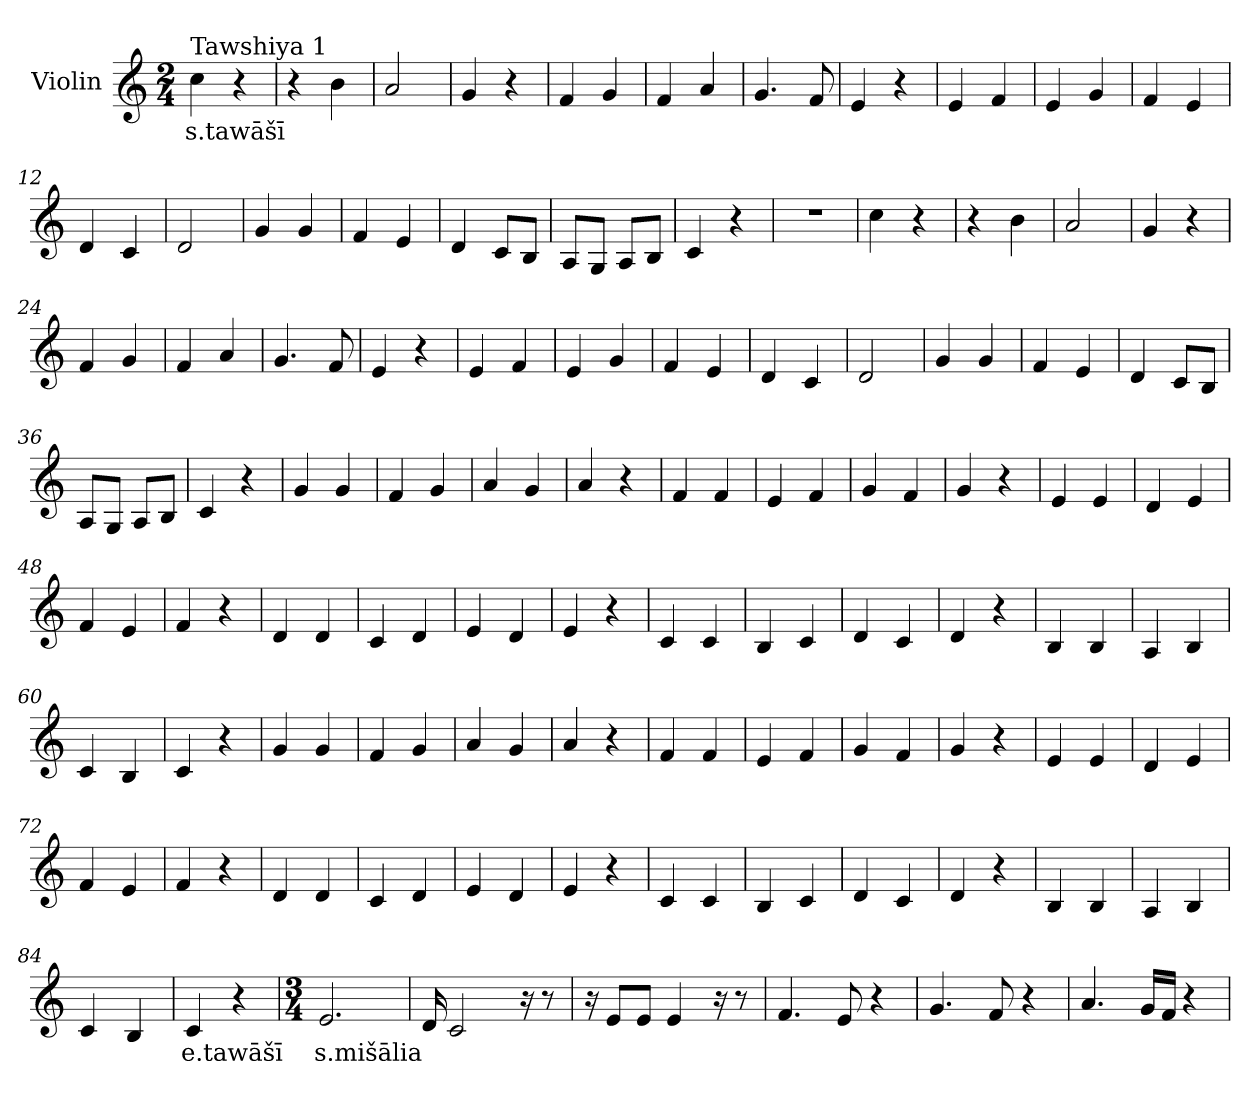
**kern	**text
*part1	*part1
*staff1	*staff1
*I"Violin	*
*clefG2	*
*k[]	*
*M2/4	*
*MM150	*
=1	=1
!LO:TX:a:t=Tawshiya 1	!
!	!LO:LY:b
4cc\	s.tawāšī
4r	.
=2	=2
4r	.
4b\	.
=3	=3
2a/	.
=4	=4
4g/	.
4r	.
=5	=5
4f/	.
4g/	.
=6	=6
4f/	.
4a/	.
=7	=7
4.g/	.
8f/	.
=8	=8
4e/	.
4r	.
=9	=9
4e/	.
4f/	.
=10	=10
4e/	.
4g/	.
!!LO:LB:g=z
=11	=11
4f/	.
4e/	.
=12	=12
4d/	.
4c/	.
=13	=13
2d/	.
=14	=14
4g/	.
4g/	.
=15	=15
4f/	.
4e/	.
=16	=16
4d/	.
8c/L	.
8B/J	.
=17	=17
8A/L	.
8G/J	.
8A/L	.
8B/J	.
=18	=18
4c/	.
4r	.
=19	=19
2r	.
=20	=20
4cc\	.
4r	.
!!LO:LB:g=z
=21	=21
4r	.
4b\	.
=22	=22
2a/	.
=23	=23
4g/	.
4r	.
=24	=24
4f/	.
4g/	.
=25	=25
4f/	.
4a/	.
=26	=26
4.g/	.
8f/	.
=27	=27
4e/	.
4r	.
=28	=28
4e/	.
4f/	.
=29	=29
4e/	.
4g/	.
=30	=30
4f/	.
4e/	.
=31	=31
4d/	.
4c/	.
!!LO:LB:g=z
=32	=32
2d/	.
=33	=33
4g/	.
4g/	.
=34	=34
4f/	.
4e/	.
=35	=35
4d/	.
8c/L	.
8B/J	.
=36	=36
8A/L	.
8G/J	.
8A/L	.
8B/J	.
=37	=37
4c/	.
4r	.
=38	=38
4g/	.
4g/	.
=39	=39
4f/	.
4g/	.
=40	=40
4a/	.
4g/	.
=41	=41
4a/	.
4r	.
!!LO:LB:g=z
=42	=42
4f/	.
4f/	.
=43	=43
4e/	.
4f/	.
=44	=44
4g/	.
4f/	.
=45	=45
4g/	.
4r	.
=46	=46
4e/	.
4e/	.
=47	=47
4d/	.
4e/	.
=48	=48
4f/	.
4e/	.
=49	=49
4f/	.
4r	.
=50	=50
4d/	.
4d/	.
=51	=51
4c/	.
4d/	.
=52	=52
4e/	.
4d/	.
!!LO:LB:g=z
=53	=53
4e/	.
4r	.
=54	=54
4c/	.
4c/	.
=55	=55
4B/	.
4c/	.
=56	=56
4d/	.
4c/	.
=57	=57
4d/	.
4r	.
=58	=58
4B/	.
4B/	.
=59	=59
4A/	.
4B/	.
=60	=60
4c/	.
4B/	.
=61	=61
4c/	.
4r	.
=62	=62
4g/	.
4g/	.
!!LO:LB:g=z
=63	=63
4f/	.
4g/	.
=64	=64
4a/	.
4g/	.
=65	=65
4a/	.
4r	.
=66	=66
4f/	.
4f/	.
=67	=67
4e/	.
4f/	.
=68	=68
4g/	.
4f/	.
=69	=69
4g/	.
4r	.
=70	=70
4e/	.
4e/	.
=71	=71
4d/	.
4e/	.
=72	=72
4f/	.
4e/	.
=73	=73
4f/	.
4r	.
!!LO:PB:g=z
=74	=74
4d/	.
4d/	.
=75	=75
4c/	.
4d/	.
=76	=76
4e/	.
4d/	.
=77	=77
4e/	.
4r	.
=78	=78
4c/	.
4c/	.
=79	=79
4B/	.
4c/	.
=80	=80
4d/	.
4c/	.
=81	=81
4d/	.
4r	.
=82	=82
4B/	.
4B/	.
=83	=83
4A/	.
4B/	.
!!LO:PB:g=z
=84	=84
4c/	.
4B/	.
=85	=85
!	!LO:LY:b
4c/	e.tawāšī
4r	.
=86	=86
*M3/4	*
*MM100	*
!	!LO:LY:b
2.e/	s.mišālia
=87	=87
16d/	.
2c/	.
16r	.
8r	.
=88	=88
16r	.
8e/L	.
8e/J	.
4e/	.
16r	.
8r	.
=89	=89
4.f/	.
8e/	.
4r	.
=90	=90
4.g/	.
8f/	.
4r	.
!!LO:LB:g=z
=91	=91
4.a/	.
16g/LL	.
16f/JJ	.
4r	.
=	=
*-	*-
